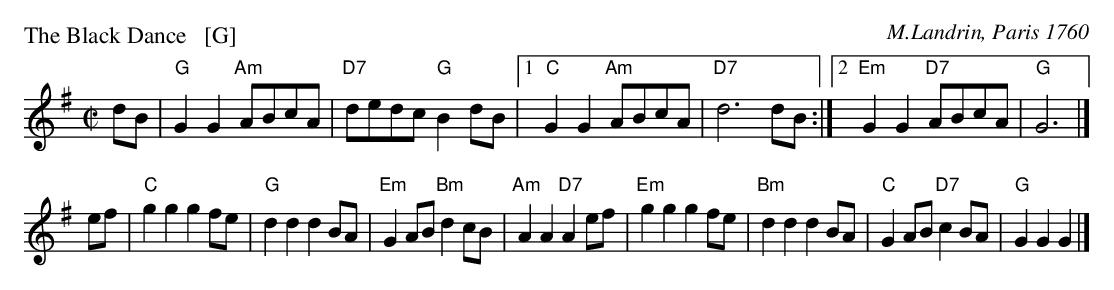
X:1
P: The Black Dance   [G]
O: M.Landrin, Paris 1760
M: C|
L: 1/8
K: G
dB |\
"G"G2G2 "Am"ABcA | "D7"dedc "G"B2dB |\
[1 "C"G2G2 "Am"ABcA | "D7"d6 dB :|\
[2 "Em"G2G2 "D7"ABcA | "G"G6 |]
ef |\
"C"g2g2 g2fe |  "G"d2d2 d2BA |\
"Em"G2AB "Bm"d2cB | "Am"A2A2 "D7"A2ef |\
"Em"g2g2 g2fe | "Bm"d2d2 d2BA |\
"C"G2AB "D7"c2BA | "G"G2G2 G2 |]
